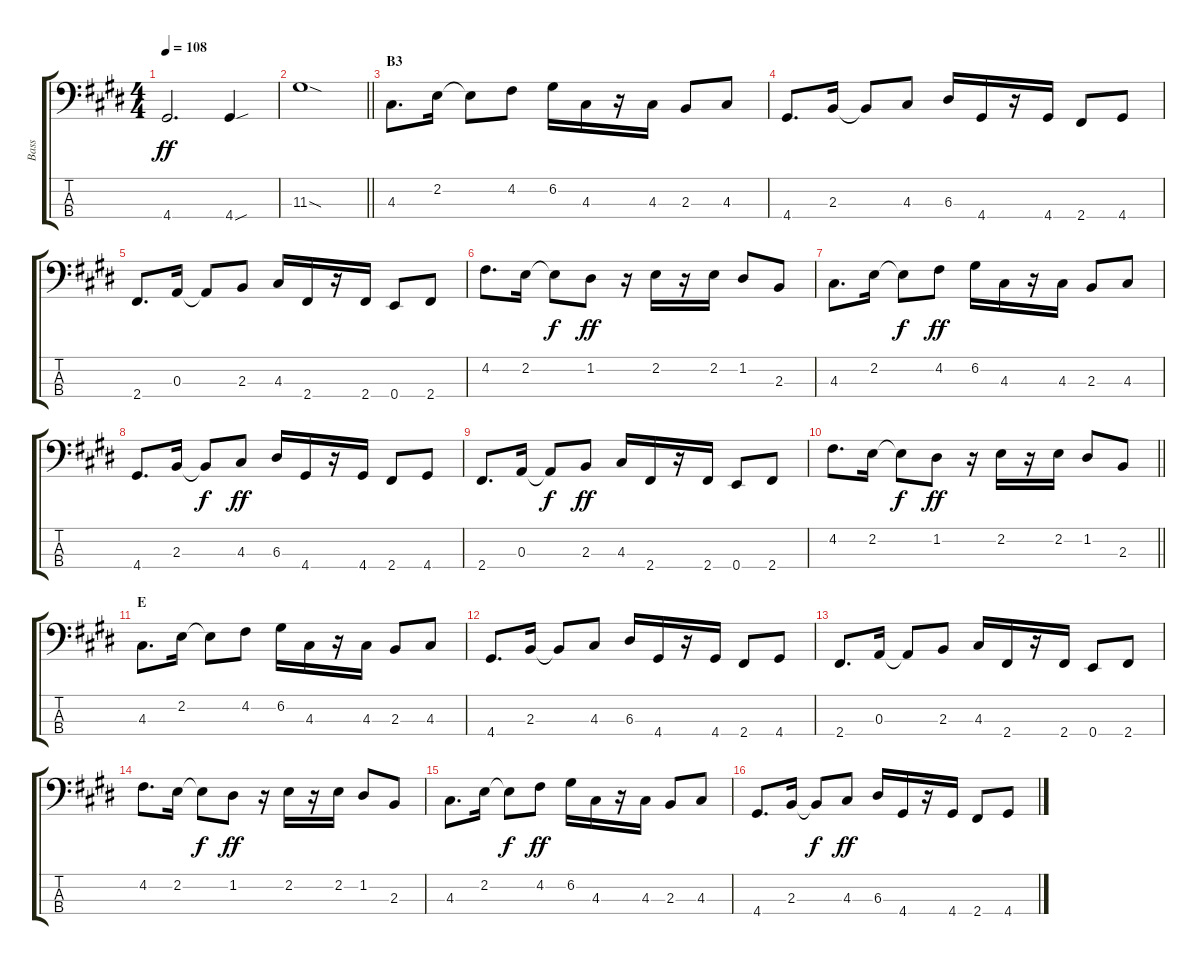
\track ("Bass" "Bass") {instrument electricbasspick}
\staff {score tabs}
\tuning (G2 D2 A1 E1) {hide}
\ts (4 4)
\tempo 108
\clef f4
\ks e
4.4.2{d dy ff} 4.4{sou}.4 |
\barLineRight lightlight
11.3{sod}.1 |
\section ("" "B3")
4.3.8{d} 2.2.16 2.2{t}.8 4.2.8 6.2.16 4.3.16 r.16 4.3.16 2.3.8 4.3.8 |
4.4.8{d} 2.3.16 2.3{t}.8 4.3.8 6.3.16 4.4.16 r.16 4.4.16 2.4.8 4.4.8 |
2.4.8{d} 0.3.16 0.3{t}.8 2.3.8 4.3.16 2.4.16 r.16 2.4.16 0.4.8 2.4.8 |
4.2.8{d} 2.2.16 2.2{t}.8{dy f} 1.2.8{dy ff} r.16 2.2.16 r.16 2.2.16 1.2.8 2.3.8 |
4.3.8{d} 2.2.16 2.2{t}.8{dy f} 4.2.8{dy ff} 6.2.16 4.3.16 r.16 4.3.16 2.3.8 4.3.8 |
4.4.8{d} 2.3.16 2.3{t}.8{dy f} 4.3.8{dy ff} 6.3.16 4.4.16 r.16 4.4.16 2.4.8 4.4.8 |
2.4.8{d} 0.3.16 0.3{t}.8{dy f} 2.3.8{dy ff} 4.3.16 2.4.16 r.16 2.4.16 0.4.8 2.4.8 |
\barLineRight lightlight
4.2.8{d} 2.2.16 2.2{t}.8{dy f} 1.2.8{dy ff} r.16 2.2.16 r.16 2.2.16 1.2.8 2.3.8 |
\section ("" "E")
4.3.8{d} 2.2.16 2.2{t}.8 4.2.8 6.2.16 4.3.16 r.16 4.3.16 2.3.8 4.3.8 |
4.4.8{d} 2.3.16 2.3{t}.8 4.3.8 6.3.16 4.4.16 r.16 4.4.16 2.4.8 4.4.8 |
2.4.8{d} 0.3.16 0.3{t}.8 2.3.8 4.3.16 2.4.16 r.16 2.4.16 0.4.8 2.4.8 |
4.2.8{d} 2.2.16 2.2{t}.8{dy f} 1.2.8{dy ff} r.16 2.2.16 r.16 2.2.16 1.2.8 2.3.8 |
4.3.8{d} 2.2.16 2.2{t}.8{dy f} 4.2.8{dy ff} 6.2.16 4.3.16 r.16 4.3.16 2.3.8 4.3.8 |
4.4.8{d} 2.3.16 2.3{t}.8{dy f} 4.3.8{dy ff} 6.3.16 4.4.16 r.16 4.4.16 2.4.8 4.4.8
